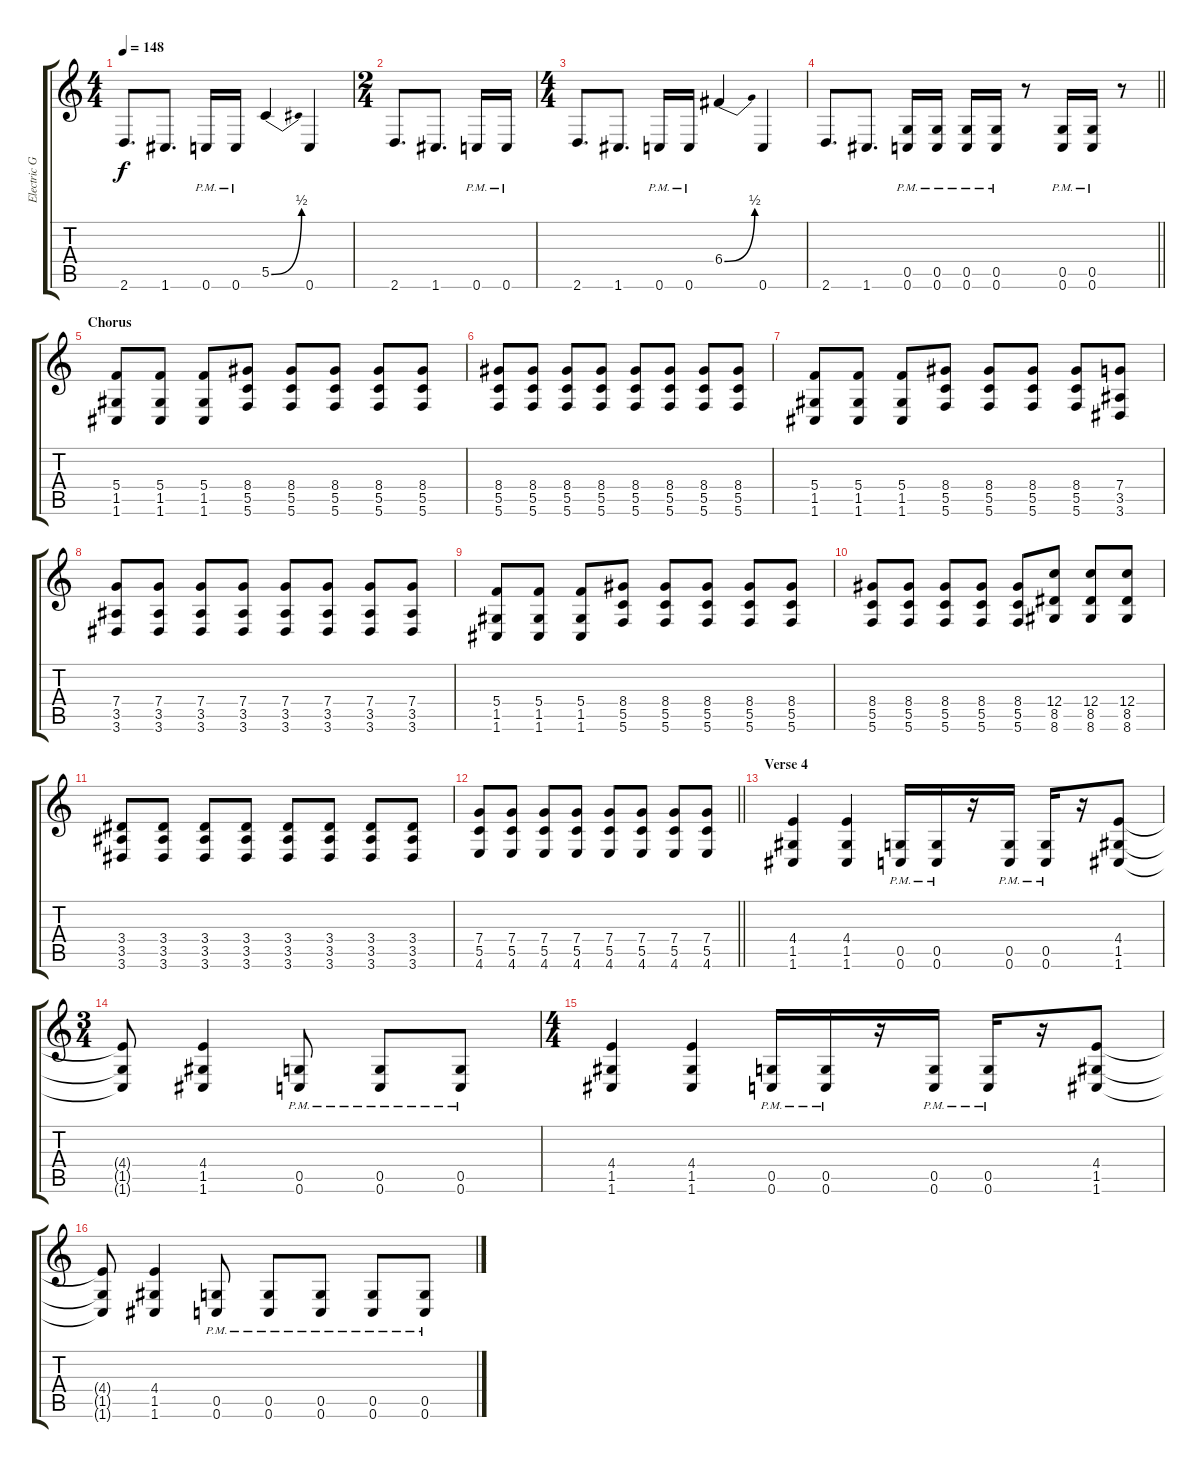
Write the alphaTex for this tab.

\track ("Electric Guitar 1" "Electric G") {instrument distortionguitar}
\staff {score tabs}
\tuning (D4 A3 F3 C3 G2 C2) {hide}
\ts (4 4)
\tempo 148
\clef g2
\ks c
2.6.8{d dy f} 1.6.8{d} 0.6{pm}.16 0.6{pm}.16 5.5{be (bend 0 0 60 2)}.4 0.6.4 |
\ts (2 4)
2.6.8{d} 1.6.8{d} 0.6{pm}.16 0.6{pm}.16 |
\ts (4 4)
2.6.8{d} 1.6.8{d} 0.6{pm}.16 0.6{pm}.16 6.4{be (bend 0 0 60 2)}.4 0.6.4 |
\barLineRight lightlight
2.6.8{d} 1.6.8{d} (0.5{pm} 0.6{pm}).16 (0.5{pm} 0.6{pm}).16 (0.5{pm} 0.6{pm}).16 (0.5{pm} 0.6{pm}).16 r.8 (0.5{pm} 0.6{pm}).16 (0.5{pm} 0.6{pm}).16 r.8 |
\section ("" "Chorus")
(5.4 1.5 1.6).8 (5.4 1.5 1.6).8 (5.4 1.5 1.6).8 (8.4 5.5 5.6).8 (8.4 5.5 5.6).8 (8.4 5.5 5.6).8 (8.4 5.5 5.6).8 (8.4 5.5 5.6).8 |
(8.4 5.5 5.6).8 (8.4 5.5 5.6).8 (8.4 5.5 5.6).8 (8.4 5.5 5.6).8 (8.4 5.5 5.6).8 (8.4 5.5 5.6).8 (8.4 5.5 5.6).8 (8.4 5.5 5.6).8 |
(5.4 1.5 1.6).8 (5.4 1.5 1.6).8 (5.4 1.5 1.6).8 (8.4 5.5 5.6).8 (8.4 5.5 5.6).8 (8.4 5.5 5.6).8 (8.4 5.5 5.6).8 (7.4 3.5 3.6).8 |
(7.4 3.5 3.6).8 (7.4 3.5 3.6).8 (7.4 3.5 3.6).8 (7.4 3.5 3.6).8 (7.4 3.5 3.6).8 (7.4 3.5 3.6).8 (7.4 3.5 3.6).8 (7.4 3.5 3.6).8 |
(5.4 1.5 1.6).8 (5.4 1.5 1.6).8 (5.4 1.5 1.6).8 (8.4 5.5 5.6).8 (8.4 5.5 5.6).8 (8.4 5.5 5.6).8 (8.4 5.5 5.6).8 (8.4 5.5 5.6).8 |
(8.4 5.5 5.6).8 (8.4 5.5 5.6).8 (8.4 5.5 5.6).8 (8.4 5.5 5.6).8 (8.4 5.5 5.6).8 (12.4 8.5 8.6).8 (12.4 8.5 8.6).8 (12.4 8.5 8.6).8 |
(3.4 3.5 3.6).8 (3.4 3.5 3.6).8 (3.4 3.5 3.6).8 (3.4 3.5 3.6).8 (3.4 3.5 3.6).8 (3.4 3.5 3.6).8 (3.4 3.5 3.6).8 (3.4 3.5 3.6).8 |
\barLineRight lightlight
(7.4 5.5 4.6).8 (7.4 5.5 4.6).8 (7.4 5.5 4.6).8 (7.4 5.5 4.6).8 (7.4 5.5 4.6).8 (7.4 5.5 4.6).8 (7.4 5.5 4.6).8 (7.4 5.5 4.6).8 |
\section ("" "Verse 4")
(4.4 1.5 1.6).4 (4.4 1.5 1.6).4 (0.5{pm} 0.6{pm}).16 (0.5{pm} 0.6{pm}).16 r.16 (0.5{pm} 0.6{pm}).16 (0.5{pm} 0.6{pm}).16 r.16 (4.4 1.5 1.6).8 |
\ts (3 4)
(4.4{t} 1.5{t} 1.6{t}).8 (4.4 1.5 1.6).4 (0.5{pm} 0.6{pm}).8 (0.5{pm} 0.6{pm}).8 (0.5{pm} 0.6{pm}).8 |
\ts (4 4)
(4.4 1.5 1.6).4 (4.4 1.5 1.6).4 (0.5{pm} 0.6{pm}).16 (0.5{pm} 0.6{pm}).16 r.16 (0.5{pm} 0.6{pm}).16 (0.5{pm} 0.6{pm}).16 r.16 (4.4 1.5 1.6).8 |
(4.4{t} 1.5{t} 1.6{t}).8 (4.4 1.5 1.6).4 (0.5{pm} 0.6{pm}).8 (0.5{pm} 0.6{pm}).8 (0.5{pm} 0.6{pm}).8 (0.5{pm} 0.6{pm}).8 (0.5{pm} 0.6{pm}).8
